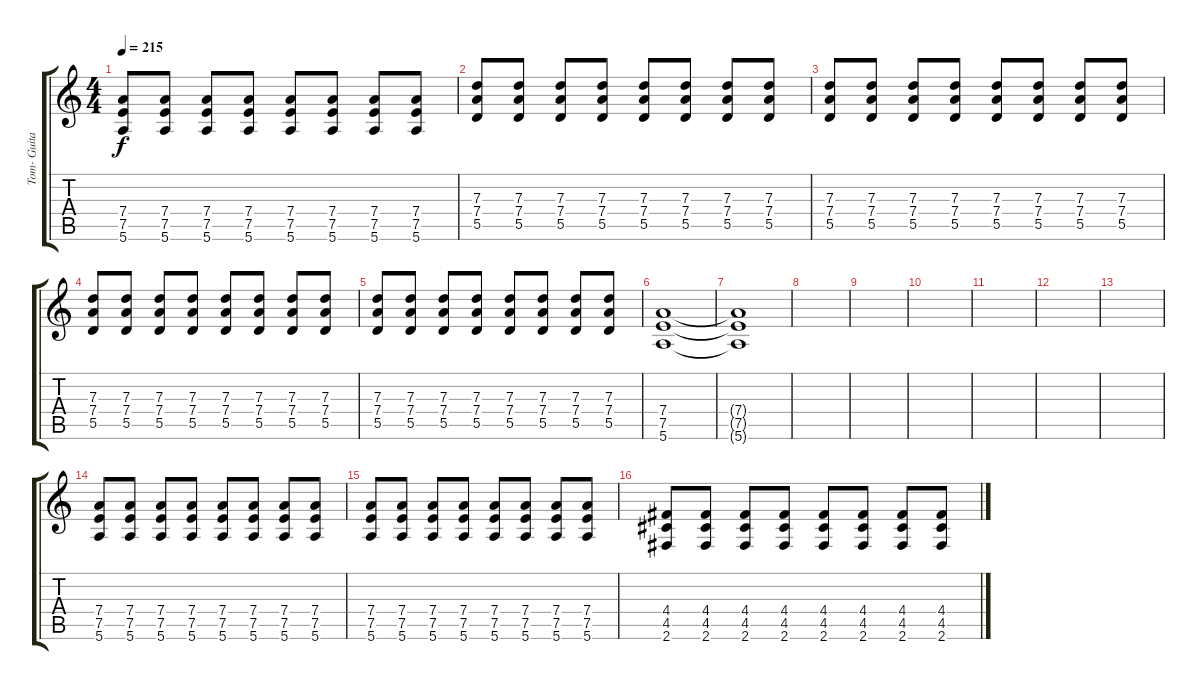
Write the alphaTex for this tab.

\track ("Tom- Guitar 2 (Studio Only) " "Tom- Guita") {instrument distortionguitar}
\staff {score tabs}
\tuning (E4 B3 G3 D3 A2 E2) {hide}
\ts (4 4)
\tempo 215
\clef g2
\ks c
(7.4 7.5 5.6).8{dy f} (7.4 7.5 5.6).8 (7.4 7.5 5.6).8 (7.4 7.5 5.6).8 (7.4 7.5 5.6).8 (7.4 7.5 5.6).8 (7.4 7.5 5.6).8 (7.4 7.5 5.6).8 |
(7.3 7.4 5.5).8 (7.3 7.4 5.5).8 (7.3 7.4 5.5).8 (7.3 7.4 5.5).8 (7.3 7.4 5.5).8 (7.3 7.4 5.5).8 (7.3 7.4 5.5).8 (7.3 7.4 5.5).8 |
(7.3 7.4 5.5).8 (7.3 7.4 5.5).8 (7.3 7.4 5.5).8 (7.3 7.4 5.5).8 (7.3 7.4 5.5).8 (7.3 7.4 5.5).8 (7.3 7.4 5.5).8 (7.3 7.4 5.5).8 |
(7.3 7.4 5.5).8 (7.3 7.4 5.5).8 (7.3 7.4 5.5).8 (7.3 7.4 5.5).8 (7.3 7.4 5.5).8 (7.3 7.4 5.5).8 (7.3 7.4 5.5).8 (7.3 7.4 5.5).8 |
(7.3 7.4 5.5).8 (7.3 7.4 5.5).8 (7.3 7.4 5.5).8 (7.3 7.4 5.5).8 (7.3 7.4 5.5).8 (7.3 7.4 5.5).8 (7.3 7.4 5.5).8 (7.3 7.4 5.5).8 |
(7.4 7.5 5.6).1 |
(7.4{t} 7.5{t} 5.6{t}).1 |
|
|
|
|
|
|
(7.4 7.5 5.6).8 (7.4 7.5 5.6).8 (7.4 7.5 5.6).8 (7.4 7.5 5.6).8 (7.4 7.5 5.6).8 (7.4 7.5 5.6).8 (7.4 7.5 5.6).8 (7.4 7.5 5.6).8 |
(7.4 7.5 5.6).8 (7.4 7.5 5.6).8 (7.4 7.5 5.6).8 (7.4 7.5 5.6).8 (7.4 7.5 5.6).8 (7.4 7.5 5.6).8 (7.4 7.5 5.6).8 (7.4 7.5 5.6).8 |
(4.4 4.5 2.6).8 (4.4 4.5 2.6).8 (4.4 4.5 2.6).8 (4.4 4.5 2.6).8 (4.4 4.5 2.6).8 (4.4 4.5 2.6).8 (4.4 4.5 2.6).8 (4.4 4.5 2.6).8
